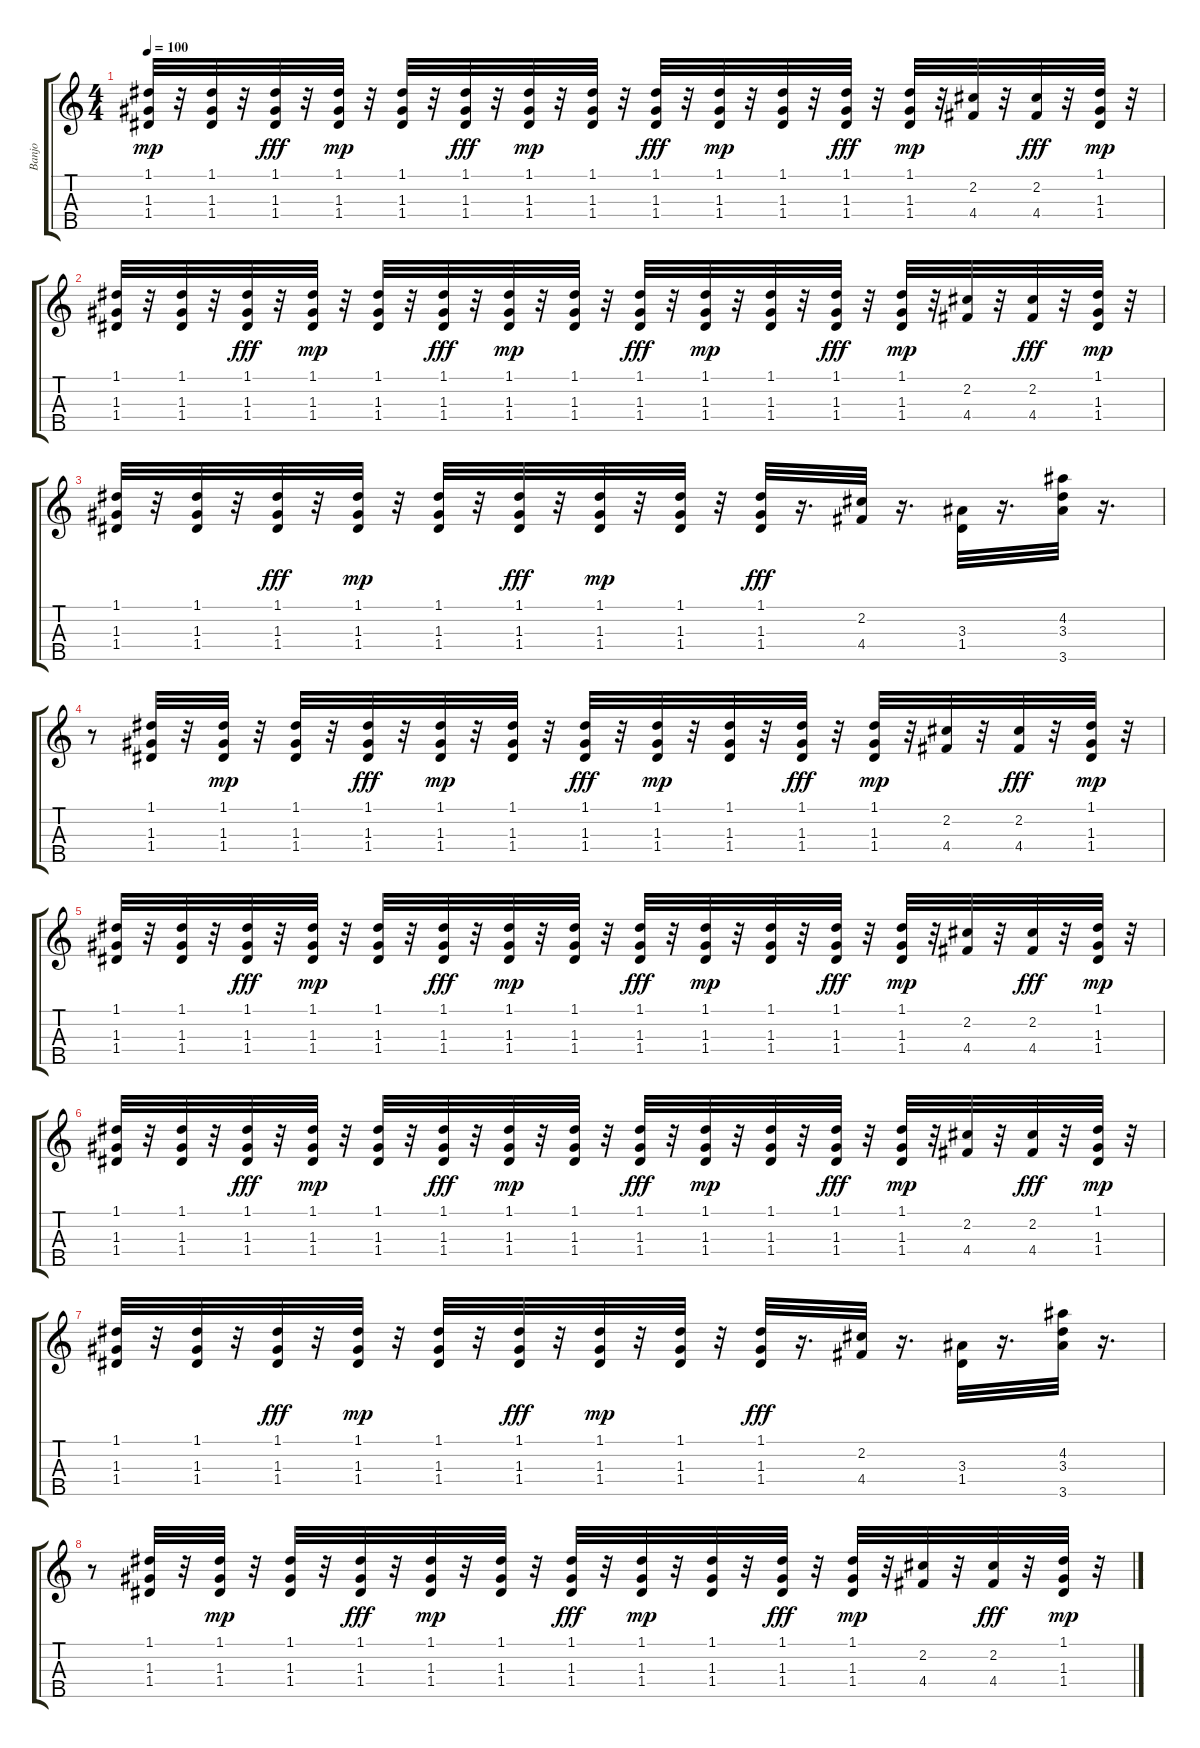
\track ("Banjo" "Banjo") {instrument banjo}
\staff {score tabs}
\tuning (D4 B3 G3 D3 G4) {hide}
\displaytranspose 12
\ts (4 4)
\tempo 100
\clef g2
\ks c
(1.1 1.3 1.4).32{dy mp} r.32 (1.1 1.3 1.4).32 r.32 (1.1 1.3 1.4).32{dy fff} r.32 (1.1 1.3 1.4).32{dy mp} r.32 (1.1 1.3 1.4).32 r.32 (1.1 1.3 1.4).32{dy fff} r.32 (1.1 1.3 1.4).32{dy mp} r.32 (1.1 1.3 1.4).32 r.32 (1.1 1.3 1.4).32{dy fff} r.32 (1.1 1.3 1.4).32{dy mp} r.32 (1.1 1.3 1.4).32 r.32 (1.1 1.3 1.4).32{dy fff} r.32 (1.1 1.3 1.4).32{dy mp} r.32 (2.2 4.4).32 r.32 (2.2 4.4).32{dy fff} r.32 (1.1 1.3 1.4).32{dy mp} r.32 |
(1.1 1.3 1.4).32 r.32 (1.1 1.3 1.4).32 r.32 (1.1 1.3 1.4).32{dy fff} r.32 (1.1 1.3 1.4).32{dy mp} r.32 (1.1 1.3 1.4).32 r.32 (1.1 1.3 1.4).32{dy fff} r.32 (1.1 1.3 1.4).32{dy mp} r.32 (1.1 1.3 1.4).32 r.32 (1.1 1.3 1.4).32{dy fff} r.32 (1.1 1.3 1.4).32{dy mp} r.32 (1.1 1.3 1.4).32 r.32 (1.1 1.3 1.4).32{dy fff} r.32 (1.1 1.3 1.4).32{dy mp} r.32 (2.2 4.4).32 r.32 (2.2 4.4).32{dy fff} r.32 (1.1 1.3 1.4).32{dy mp} r.32 |
(1.1 1.3 1.4).32 r.32 (1.1 1.3 1.4).32 r.32 (1.1 1.3 1.4).32{dy fff} r.32 (1.1 1.3 1.4).32{dy mp} r.32 (1.1 1.3 1.4).32 r.32 (1.1 1.3 1.4).32{dy fff} r.32 (1.1 1.3 1.4).32{dy mp} r.32 (1.1 1.3 1.4).32 r.32 (1.1 1.3 1.4).32{dy fff} r.16{d} (2.2 4.4).32 r.16{d} (3.3 1.4).32 r.16{d} (4.2 3.3 3.5).32 r.16{d} |
r.8 (1.1 1.3 1.4).32 r.32 (1.1 1.3 1.4).32{dy mp} r.32 (1.1 1.3 1.4).32 r.32 (1.1 1.3 1.4).32{dy fff} r.32 (1.1 1.3 1.4).32{dy mp} r.32 (1.1 1.3 1.4).32 r.32 (1.1 1.3 1.4).32{dy fff} r.32 (1.1 1.3 1.4).32{dy mp} r.32 (1.1 1.3 1.4).32 r.32 (1.1 1.3 1.4).32{dy fff} r.32 (1.1 1.3 1.4).32{dy mp} r.32 (2.2 4.4).32 r.32 (2.2 4.4).32{dy fff} r.32 (1.1 1.3 1.4).32{dy mp} r.32 |
(1.1 1.3 1.4).32 r.32 (1.1 1.3 1.4).32 r.32 (1.1 1.3 1.4).32{dy fff} r.32 (1.1 1.3 1.4).32{dy mp} r.32 (1.1 1.3 1.4).32 r.32 (1.1 1.3 1.4).32{dy fff} r.32 (1.1 1.3 1.4).32{dy mp} r.32 (1.1 1.3 1.4).32 r.32 (1.1 1.3 1.4).32{dy fff} r.32 (1.1 1.3 1.4).32{dy mp} r.32 (1.1 1.3 1.4).32 r.32 (1.1 1.3 1.4).32{dy fff} r.32 (1.1 1.3 1.4).32{dy mp} r.32 (2.2 4.4).32 r.32 (2.2 4.4).32{dy fff} r.32 (1.1 1.3 1.4).32{dy mp} r.32 |
(1.1 1.3 1.4).32 r.32 (1.1 1.3 1.4).32 r.32 (1.1 1.3 1.4).32{dy fff} r.32 (1.1 1.3 1.4).32{dy mp} r.32 (1.1 1.3 1.4).32 r.32 (1.1 1.3 1.4).32{dy fff} r.32 (1.1 1.3 1.4).32{dy mp} r.32 (1.1 1.3 1.4).32 r.32 (1.1 1.3 1.4).32{dy fff} r.32 (1.1 1.3 1.4).32{dy mp} r.32 (1.1 1.3 1.4).32 r.32 (1.1 1.3 1.4).32{dy fff} r.32 (1.1 1.3 1.4).32{dy mp} r.32 (2.2 4.4).32 r.32 (2.2 4.4).32{dy fff} r.32 (1.1 1.3 1.4).32{dy mp} r.32 |
(1.1 1.3 1.4).32 r.32 (1.1 1.3 1.4).32 r.32 (1.1 1.3 1.4).32{dy fff} r.32 (1.1 1.3 1.4).32{dy mp} r.32 (1.1 1.3 1.4).32 r.32 (1.1 1.3 1.4).32{dy fff} r.32 (1.1 1.3 1.4).32{dy mp} r.32 (1.1 1.3 1.4).32 r.32 (1.1 1.3 1.4).32{dy fff} r.16{d} (2.2 4.4).32 r.16{d} (3.3 1.4).32 r.16{d} (4.2 3.3 3.5).32 r.16{d} |
r.8 (1.1 1.3 1.4).32 r.32 (1.1 1.3 1.4).32{dy mp} r.32 (1.1 1.3 1.4).32 r.32 (1.1 1.3 1.4).32{dy fff} r.32 (1.1 1.3 1.4).32{dy mp} r.32 (1.1 1.3 1.4).32 r.32 (1.1 1.3 1.4).32{dy fff} r.32 (1.1 1.3 1.4).32{dy mp} r.32 (1.1 1.3 1.4).32 r.32 (1.1 1.3 1.4).32{dy fff} r.32 (1.1 1.3 1.4).32{dy mp} r.32 (2.2 4.4).32 r.32 (2.2 4.4).32{dy fff} r.32 (1.1 1.3 1.4).32{dy mp} r.32
